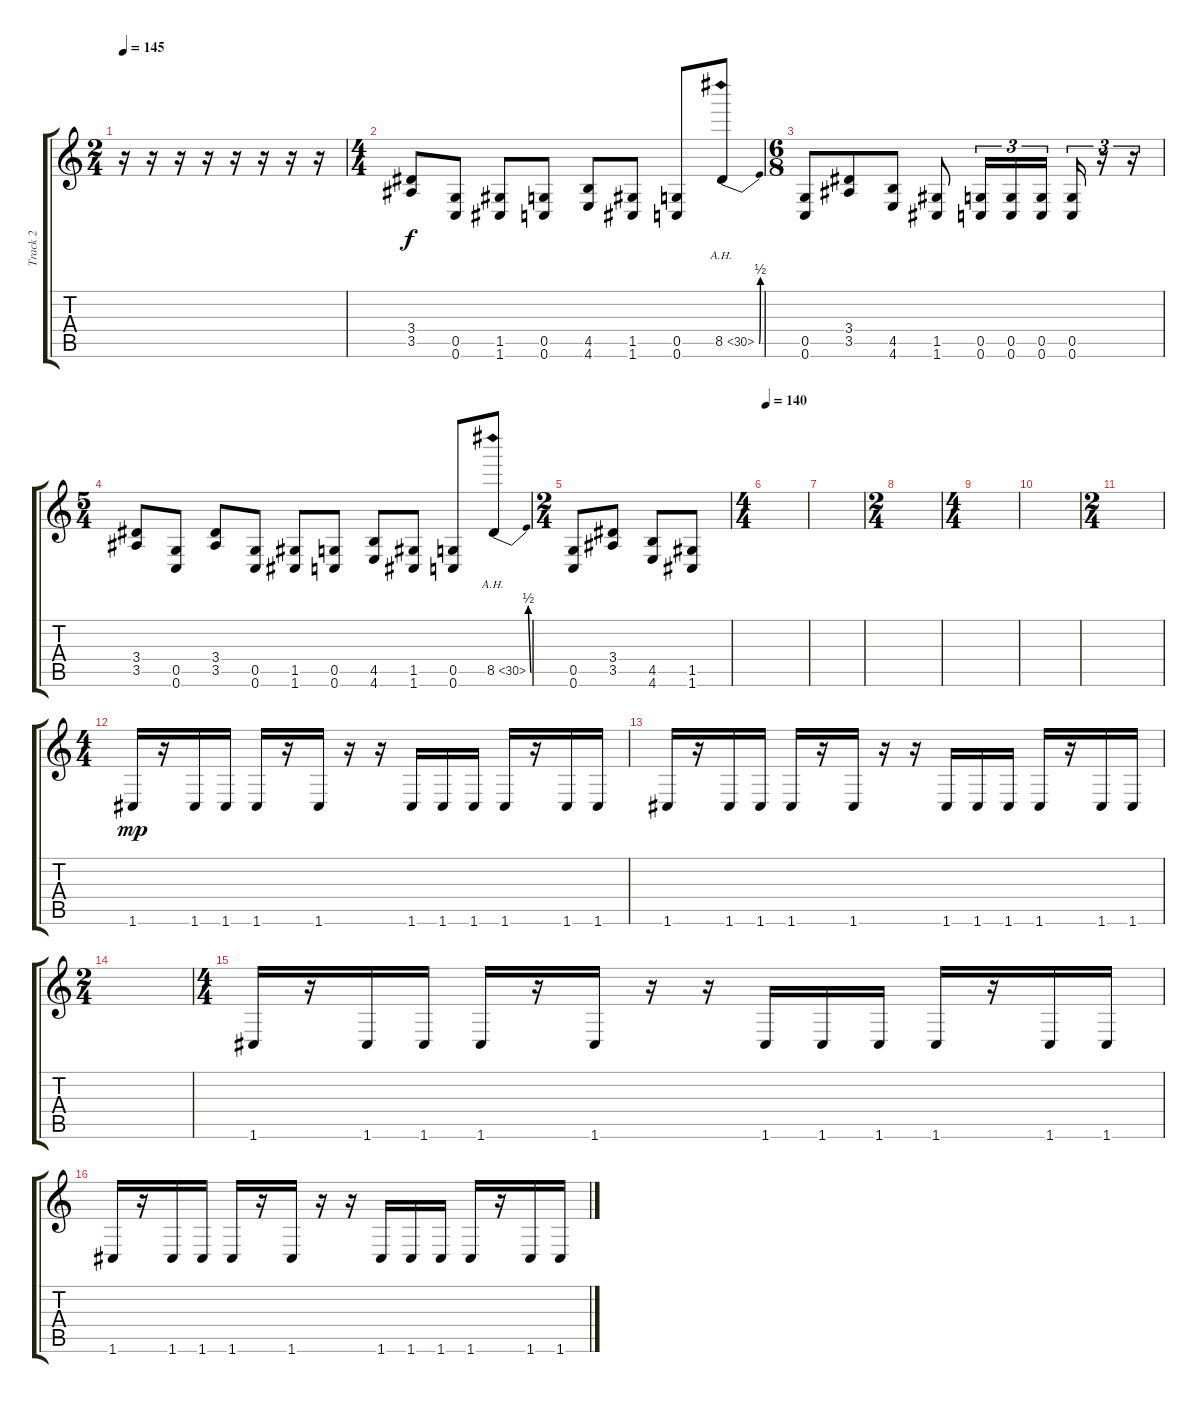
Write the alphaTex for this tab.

\track ("Track 2" "Track 2") {instrument distortionguitar}
\staff {score tabs}
\tuning (D4 A3 F3 C3 G2 C2) {hide}
\ts (2 4)
\tempo 145
\clef g2
\ks c
r.16{dy f} r.16 r.16 r.16 r.16 r.16 r.16 r.16 |
\ts (4 4)
(3.4 3.5).8 (0.5 0.6).8 (1.5 1.6).8 (0.5 0.6).8 (4.5 4.6).8 (1.5 1.6).8 (0.5 0.6).8 8.5{be (bend 0 0 60 2) ah 22}.8 |
\ts (6 8)
(0.5 0.6).8 (3.4 3.5).8 (4.5 4.6).8 (1.5 1.6).8 (0.5 0.6).16{tu (3 2)} (0.5 0.6).16{tu (3 2)} (0.5 0.6).16{tu (3 2) beam splitsecondary} (0.5 0.6).16{tu (3 2)} r.16{tu (3 2)} r.16{tu (3 2)} |
\ts (5 4)
(3.4 3.5).8 (0.5 0.6).8 (3.4 3.5).8 (0.5 0.6).8 (1.5 1.6).8 (0.5 0.6).8 (4.5 4.6).8 (1.5 1.6).8 (0.5 0.6).8 8.5{be (bend 0 0 60 2) ah 22}.8 |
\ts (2 4)
(0.5 0.6).8 (3.4 3.5).8 (4.5 4.6).8 (1.5 1.6).8 |
\ts (4 4)
\tempo 140
|
|
\ts (2 4)
|
\ts (4 4)
|
|
\ts (2 4)
|
\ts (4 4)
1.6.16{dy mp} r.16 1.6.16 1.6.16 1.6.16 r.16 1.6.16 r.16 r.16 1.6.16 1.6.16 1.6.16 1.6.16 r.16 1.6.16 1.6.16 |
1.6.16 r.16 1.6.16 1.6.16 1.6.16 r.16 1.6.16 r.16 r.16 1.6.16 1.6.16 1.6.16 1.6.16 r.16 1.6.16 1.6.16 |
\ts (2 4)
|
\ts (4 4)
1.6.16 r.16 1.6.16 1.6.16 1.6.16 r.16 1.6.16 r.16 r.16 1.6.16 1.6.16 1.6.16 1.6.16 r.16 1.6.16 1.6.16 |
1.6.16 r.16 1.6.16 1.6.16 1.6.16 r.16 1.6.16 r.16 r.16 1.6.16 1.6.16 1.6.16 1.6.16 r.16 1.6.16 1.6.16
